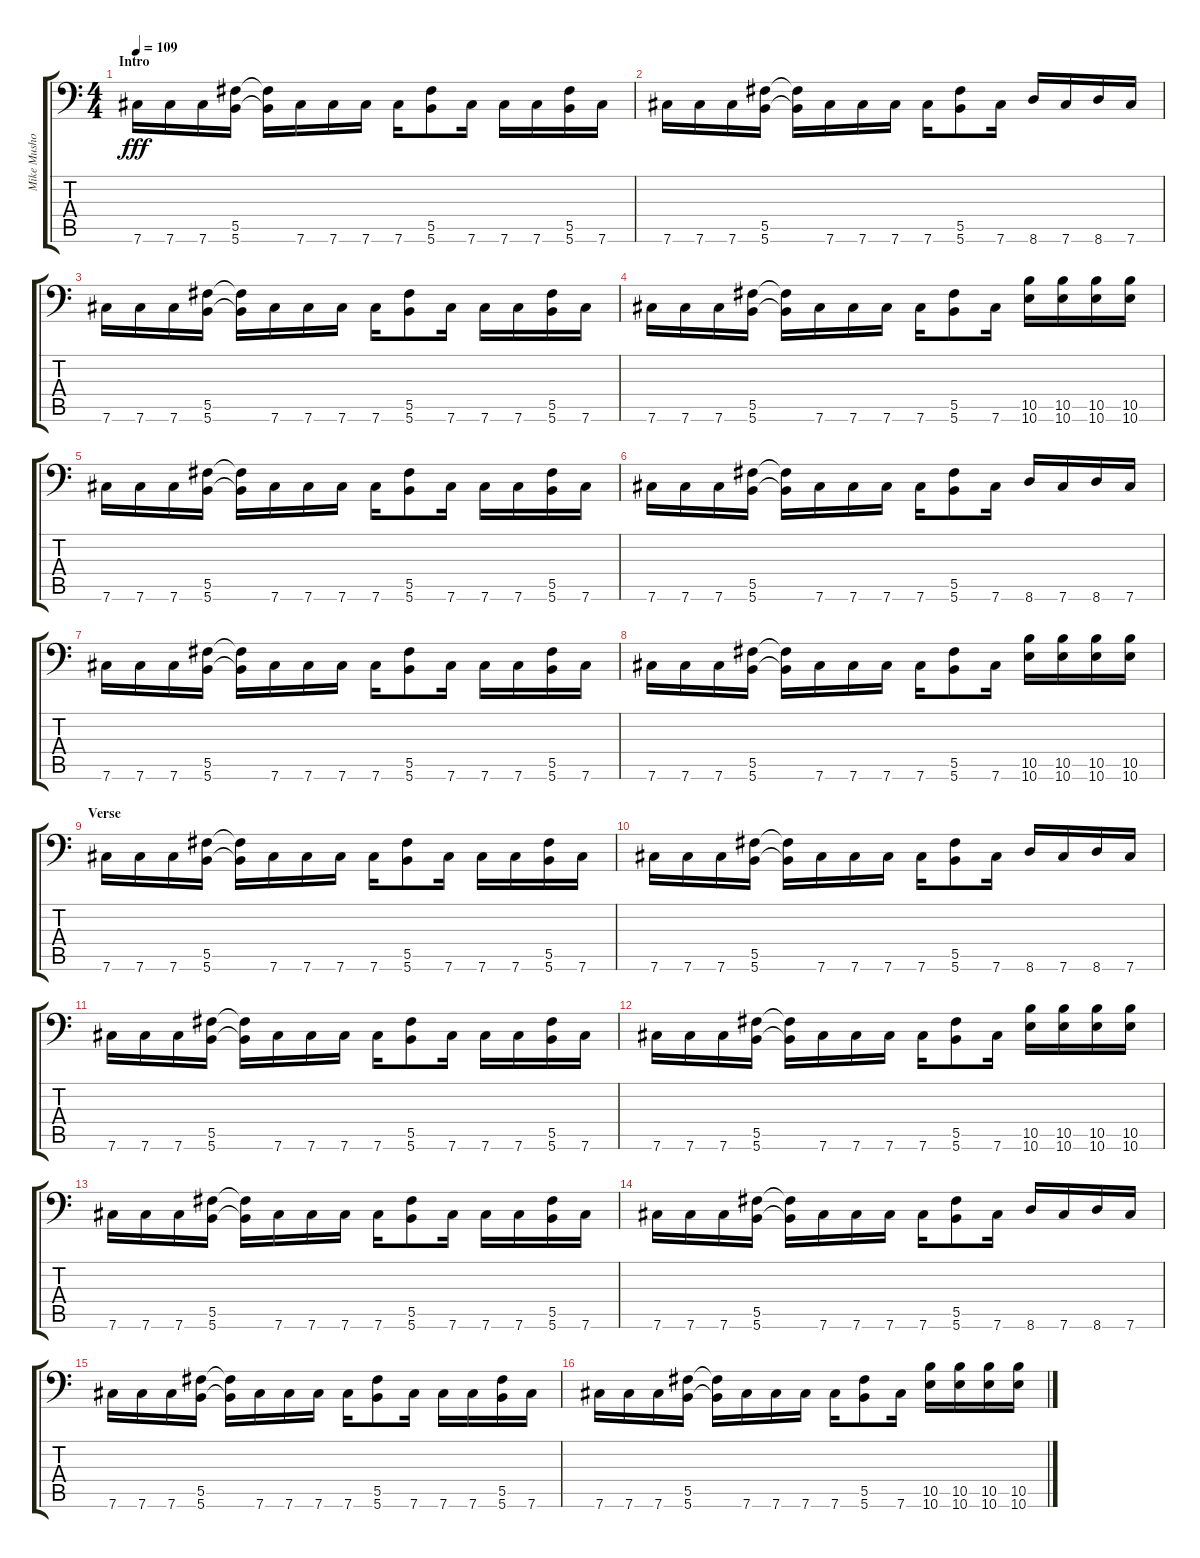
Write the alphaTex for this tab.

\track ("Mike Mushok - Guitar" "Mike Musho") {instrument distortionguitar}
\staff {score tabs}
\tuning (Bb3 Gb3 Db3 Ab2 Db2 Gb1) {hide}
\ts (4 4)
\section ("" "Intro")
\tempo 109
\clef f4
\ks c
7.6.16{dy fff instrument distortionguitar} 7.6.16 7.6.16 (5.5 5.6).16 (5.5{t} 5.6{t}).16 7.6.16 7.6.16 7.6.16 7.6.16 (5.5 5.6).8 7.6.16 7.6.16 7.6.16 (5.5 5.6).16 7.6.16 |
7.6.16 7.6.16 7.6.16 (5.5 5.6).16 (5.5{t} 5.6{t}).16 7.6.16 7.6.16 7.6.16 7.6.16 (5.5 5.6).8 7.6.16 8.6.16 7.6.16 8.6.16 7.6.16 |
7.6.16 7.6.16 7.6.16 (5.5 5.6).16 (5.5{t} 5.6{t}).16 7.6.16 7.6.16 7.6.16 7.6.16 (5.5 5.6).8 7.6.16 7.6.16 7.6.16 (5.5 5.6).16 7.6.16 |
7.6.16 7.6.16 7.6.16 (5.5 5.6).16 (5.5{t} 5.6{t}).16 7.6.16 7.6.16 7.6.16 7.6.16 (5.5 5.6).8 7.6.16 (10.5 10.6).16 (10.5 10.6).16 (10.5 10.6).16 (10.5 10.6).16 |
7.6.16 7.6.16 7.6.16 (5.5 5.6).16 (5.5{t} 5.6{t}).16 7.6.16 7.6.16 7.6.16 7.6.16 (5.5 5.6).8 7.6.16 7.6.16 7.6.16 (5.5 5.6).16 7.6.16 |
7.6.16 7.6.16 7.6.16 (5.5 5.6).16 (5.5{t} 5.6{t}).16 7.6.16 7.6.16 7.6.16 7.6.16 (5.5 5.6).8 7.6.16 8.6.16 7.6.16 8.6.16 7.6.16 |
7.6.16 7.6.16 7.6.16 (5.5 5.6).16 (5.5{t} 5.6{t}).16 7.6.16 7.6.16 7.6.16 7.6.16 (5.5 5.6).8 7.6.16 7.6.16 7.6.16 (5.5 5.6).16 7.6.16 |
7.6.16 7.6.16 7.6.16 (5.5 5.6).16 (5.5{t} 5.6{t}).16 7.6.16 7.6.16 7.6.16 7.6.16 (5.5 5.6).8 7.6.16 (10.5 10.6).16 (10.5 10.6).16 (10.5 10.6).16 (10.5 10.6).16 |
\section ("" "Verse")
7.6.16 7.6.16 7.6.16 (5.5 5.6).16 (5.5{t} 5.6{t}).16 7.6.16 7.6.16 7.6.16 7.6.16 (5.5 5.6).8 7.6.16 7.6.16 7.6.16 (5.5 5.6).16 7.6.16 |
7.6.16 7.6.16 7.6.16 (5.5 5.6).16 (5.5{t} 5.6{t}).16 7.6.16 7.6.16 7.6.16 7.6.16 (5.5 5.6).8 7.6.16 8.6.16 7.6.16 8.6.16 7.6.16 |
7.6.16 7.6.16 7.6.16 (5.5 5.6).16 (5.5{t} 5.6{t}).16 7.6.16 7.6.16 7.6.16 7.6.16 (5.5 5.6).8 7.6.16 7.6.16 7.6.16 (5.5 5.6).16 7.6.16 |
7.6.16 7.6.16 7.6.16 (5.5 5.6).16 (5.5{t} 5.6{t}).16 7.6.16 7.6.16 7.6.16 7.6.16 (5.5 5.6).8 7.6.16 (10.5 10.6).16 (10.5 10.6).16 (10.5 10.6).16 (10.5 10.6).16 |
7.6.16 7.6.16 7.6.16 (5.5 5.6).16 (5.5{t} 5.6{t}).16 7.6.16 7.6.16 7.6.16 7.6.16 (5.5 5.6).8 7.6.16 7.6.16 7.6.16 (5.5 5.6).16 7.6.16 |
7.6.16 7.6.16 7.6.16 (5.5 5.6).16 (5.5{t} 5.6{t}).16 7.6.16 7.6.16 7.6.16 7.6.16 (5.5 5.6).8 7.6.16 8.6.16 7.6.16 8.6.16 7.6.16 |
7.6.16 7.6.16 7.6.16 (5.5 5.6).16 (5.5{t} 5.6{t}).16 7.6.16 7.6.16 7.6.16 7.6.16 (5.5 5.6).8 7.6.16 7.6.16 7.6.16 (5.5 5.6).16 7.6.16 |
7.6.16 7.6.16 7.6.16 (5.5 5.6).16 (5.5{t} 5.6{t}).16 7.6.16 7.6.16 7.6.16 7.6.16 (5.5 5.6).8 7.6.16 (10.5 10.6).16 (10.5 10.6).16 (10.5 10.6).16 (10.5 10.6).16
